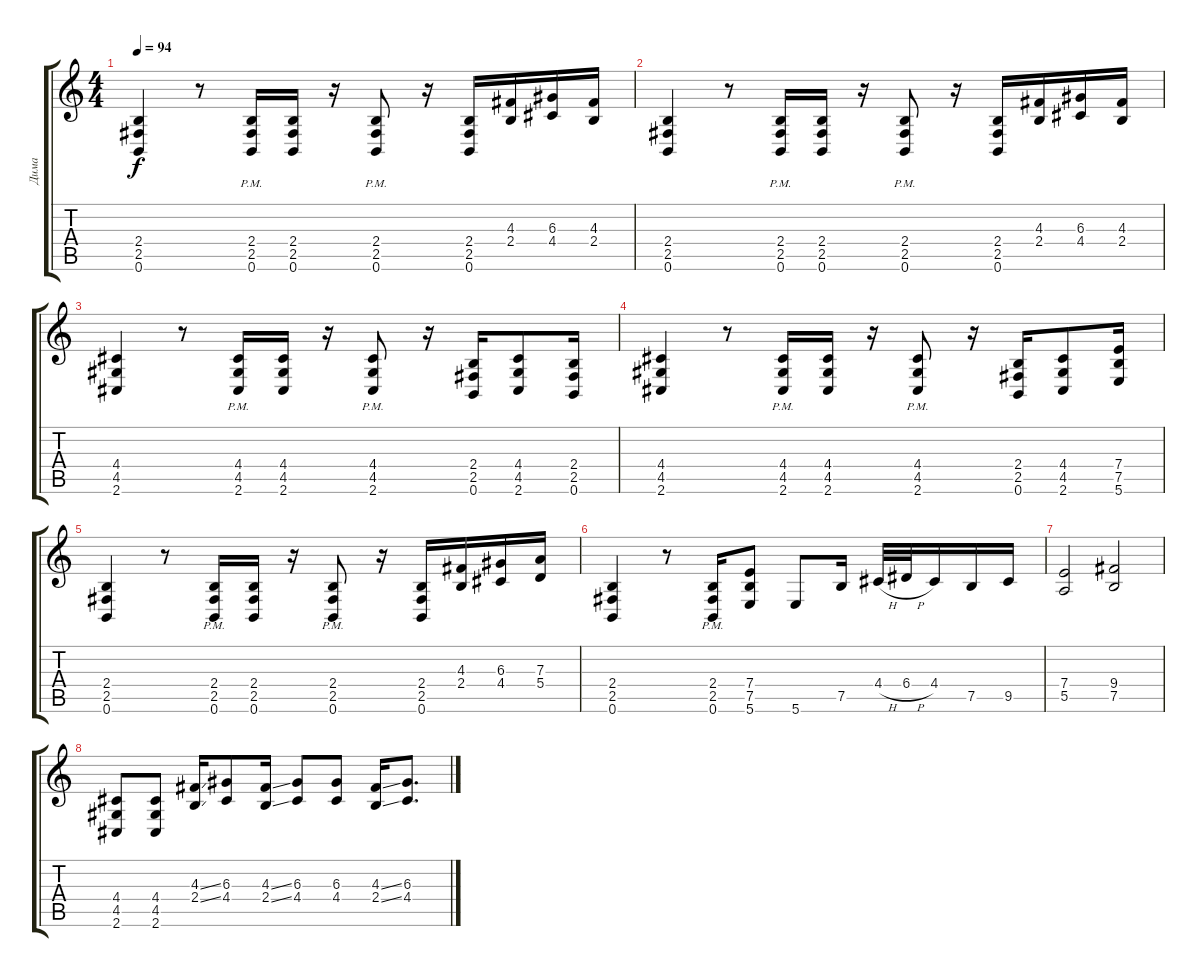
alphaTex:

\track ("Дима" "Дима") {instrument distortionguitar}
\staff {score tabs}
\tuning (B3 Gb3 D3 A2 E2 B1) {hide}
\ts (4 4)
\tempo 94
\clef g2
\ks c
(2.4 2.5 0.6).4{dy f} r.8 (2.4{pm} 2.5{pm} 0.6{pm}).16 (2.4 2.5 0.6).16 r.16 (2.4{pm} 2.5{pm} 0.6{pm}).8 r.16 (2.4 2.5 0.6).16 (4.3 2.4).16 (6.3 4.4).16 (4.3 2.4).16 |
(2.4 2.5 0.6).4 r.8 (2.4{pm} 2.5{pm} 0.6{pm}).16 (2.4 2.5 0.6).16 r.16 (2.4{pm} 2.5{pm} 0.6{pm}).8 r.16 (2.4 2.5 0.6).16 (4.3 2.4).16 (6.3 4.4).16 (4.3 2.4).16 |
(4.4 4.5 2.6).4 r.8 (4.4{pm} 4.5{pm} 2.6{pm}).16 (4.4 4.5 2.6).16 r.16 (4.4{pm} 4.5{pm} 2.6{pm}).8 r.16 (2.4 2.5 0.6).16 (4.4 4.5 2.6).8 (2.4 2.5 0.6).16 |
(4.4 4.5 2.6).4 r.8 (4.4{pm} 4.5{pm} 2.6{pm}).16 (4.4 4.5 2.6).16 r.16 (4.4{pm} 4.5{pm} 2.6{pm}).8 r.16 (2.4 2.5 0.6).16 (4.4 4.5 2.6).8 (7.4 7.5 5.6).16 |
(2.4 2.5 0.6).4 r.8 (2.4{pm} 2.5{pm} 0.6{pm}).16 (2.4 2.5 0.6).16 r.16 (2.4{pm} 2.5{pm} 0.6{pm}).8 r.16 (2.4 2.5 0.6).16 (4.3 2.4).16 (6.3 4.4).16 (7.3 5.4).16 |
(2.4 2.5 0.6).4 r.8 (2.4{pm} 2.5{pm} 0.6{pm}).16 (7.4 7.5 5.6).8 5.6.8 7.5.16 4.4{h}.32 6.4{h}.32 4.4.16 7.5.16 9.5.16 |
(7.4 5.5).2 (9.4 7.5).2 |
(4.4 4.5 2.6).8 (4.4 4.5 2.6).8 (4.3{ss} 2.4{ss}).16 (6.3 4.4).8 (4.3{ss} 2.4{ss}).16 (6.3 4.4).8 (6.3 4.4).8 (4.3{ss} 2.4{ss}).16 (6.3 4.4).8{d}
